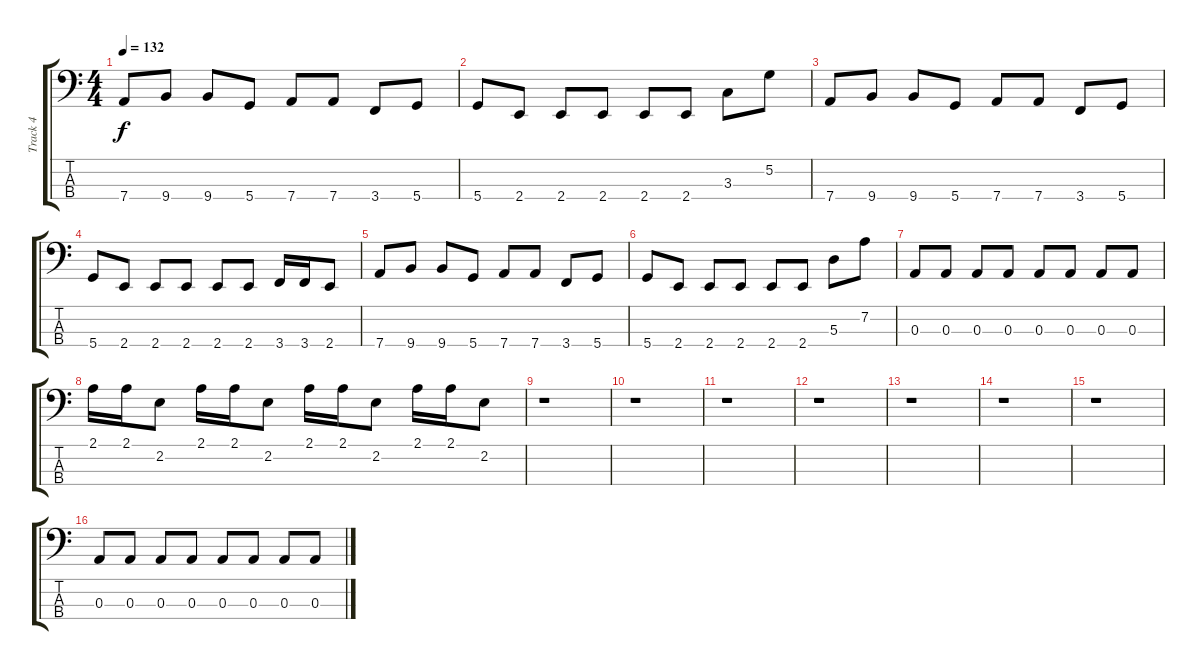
\track ("Track 4" "Track 4") {instrument electricbasspick}
\staff {score tabs}
\tuning (G2 D2 A1 D1) {hide}
\ts (4 4)
\tempo 132
\clef f4
\ks c
7.4.8{dy f} 9.4.8 9.4.8 5.4.8 7.4.8 7.4.8 3.4.8 5.4.8 |
5.4.8 2.4.8 2.4.8 2.4.8 2.4.8 2.4.8 3.3.8 5.2.8 |
7.4.8 9.4.8 9.4.8 5.4.8 7.4.8 7.4.8 3.4.8 5.4.8 |
5.4.8 2.4.8 2.4.8 2.4.8 2.4.8 2.4.8 3.4.16 3.4.16 2.4.8 |
7.4.8 9.4.8 9.4.8 5.4.8 7.4.8 7.4.8 3.4.8 5.4.8 |
5.4.8 2.4.8 2.4.8 2.4.8 2.4.8 2.4.8 5.3.8 7.2.8 |
0.3.8 0.3.8 0.3.8 0.3.8 0.3.8 0.3.8 0.3.8 0.3.8 |
2.1.16 2.1.16 2.2.8 2.1.16 2.1.16 2.2.8 2.1.16 2.1.16 2.2.8 2.1.16 2.1.16 2.2.8 |
r.1 |
r.1 |
r.1 |
r.1 |
r.1 |
r.1 |
r.1 |
0.3.8 0.3.8 0.3.8 0.3.8 0.3.8 0.3.8 0.3.8 0.3.8
